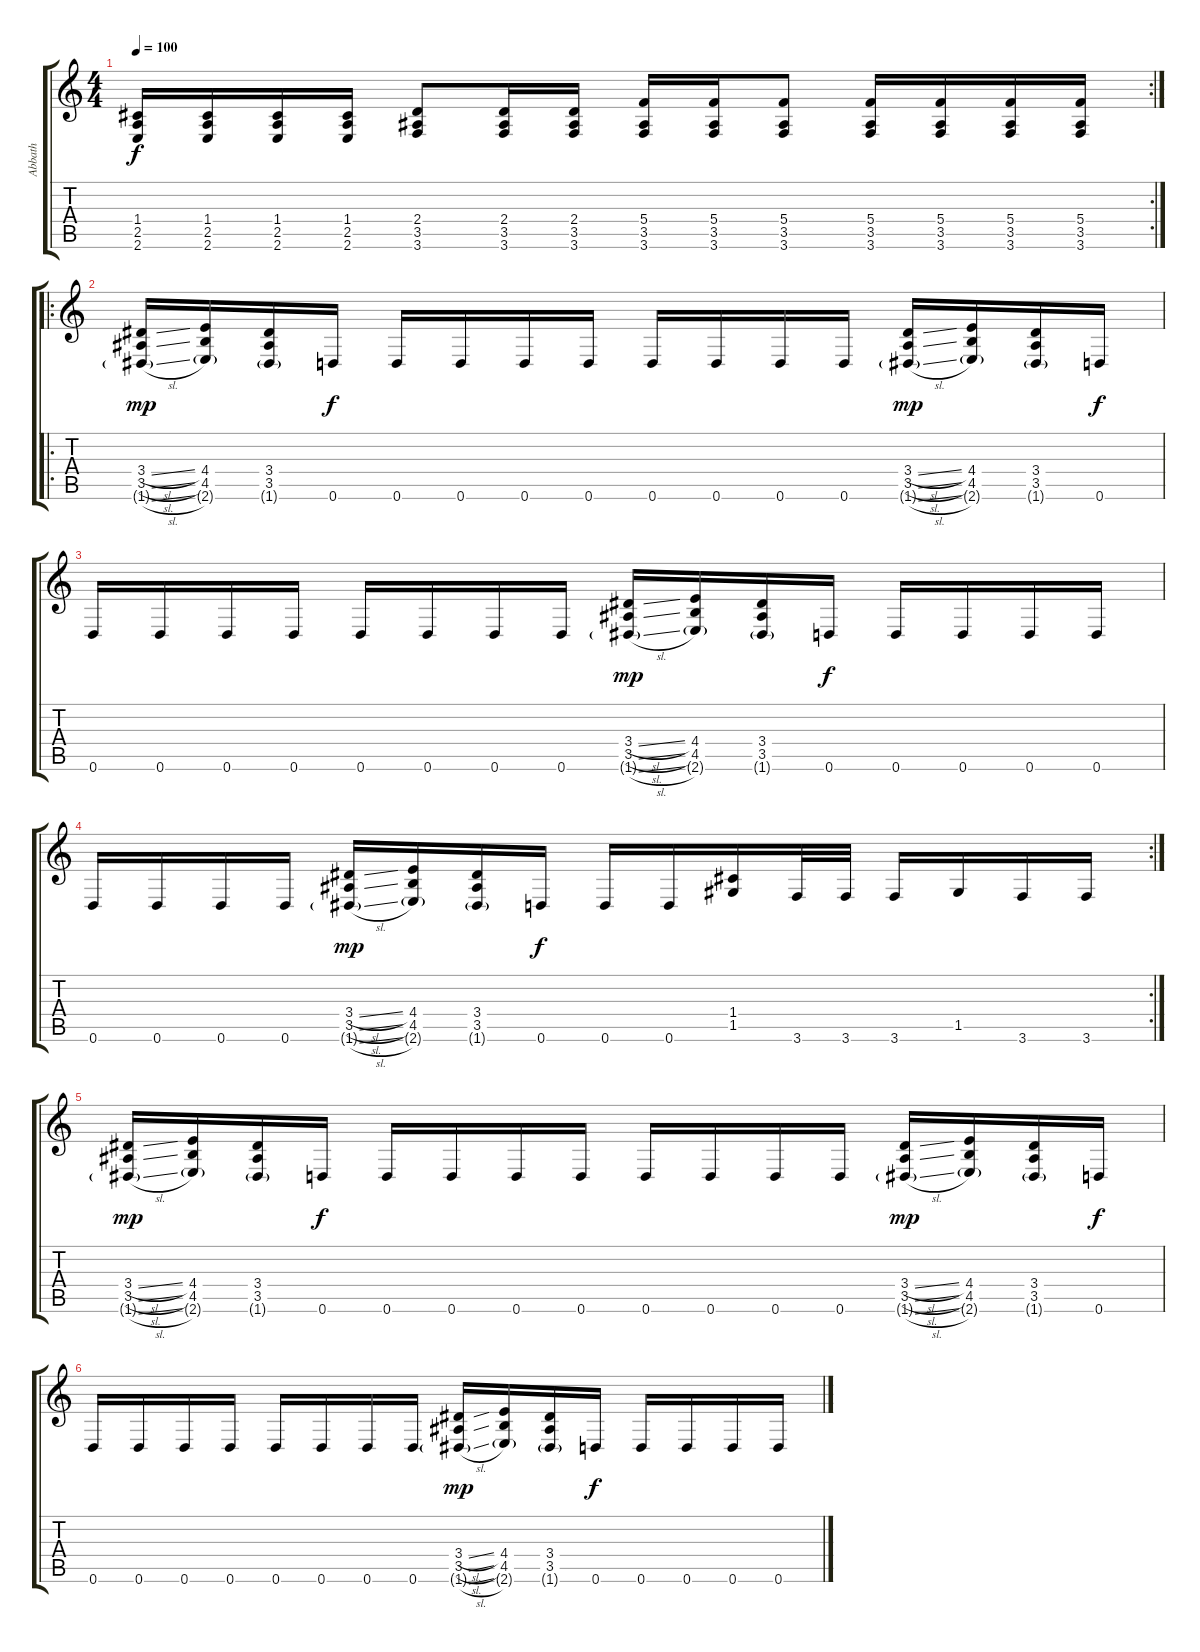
\track ("Abbath" "Abbath") {instrument distortionguitar}
\staff {score tabs}
\tuning (D4 A3 F3 C3 G2 D2) {hide}
\rc 2
\ts (4 4)
\tempo 100
\clef g2
\ks c
(1.4 2.5 2.6).16{dy f} (1.4 2.5 2.6).16 (1.4 2.5 2.6).16 (1.4 2.5 2.6).16 (2.4 3.5 3.6).8 (2.4 3.5 3.6).16 (2.4 3.5 3.6).16 (5.4 3.5 3.6).16 (5.4 3.5 3.6).16 (5.4 3.5 3.6).8 (5.4 3.5 3.6).16 (5.4 3.5 3.6).16 (5.4 3.5 3.6).16 (5.4 3.5 3.6).16 |
\ro
(3.4{sl} 3.5{sl} 1.6{sl g}).16{dy mp} (4.4 4.5 2.6{g}).16 (3.4 3.5 1.6{g}).16 0.6.16{dy f} 0.6.16 0.6.16 0.6.16 0.6.16 0.6.16 0.6.16 0.6.16 0.6.16 (3.4{sl} 3.5{sl} 1.6{sl g}).16{dy mp} (4.4 4.5 2.6{g}).16 (3.4 3.5 1.6{g}).16 0.6.16{dy f} |
0.6.16 0.6.16 0.6.16 0.6.16 0.6.16 0.6.16 0.6.16 0.6.16 (3.4{sl} 3.5{sl} 1.6{sl g}).16{dy mp} (4.4 4.5 2.6{g}).16 (3.4 3.5 1.6{g}).16 0.6.16{dy f} 0.6.16 0.6.16 0.6.16 0.6.16 |
\rc 2
0.6.16 0.6.16 0.6.16 0.6.16 (3.4{sl} 3.5{sl} 1.6{sl g}).16{dy mp} (4.4 4.5 2.6{g}).16 (3.4 3.5 1.6{g}).16 0.6.16{dy f} 0.6.16 0.6.16 (1.4 1.5).16 3.6.32 3.6.32 3.6.16 1.5.16 3.6.16 3.6.16 |
(3.4{sl} 3.5{sl} 1.6{sl g}).16{dy mp} (4.4 4.5 2.6{g}).16 (3.4 3.5 1.6{g}).16 0.6.16{dy f} 0.6.16 0.6.16 0.6.16 0.6.16 0.6.16 0.6.16 0.6.16 0.6.16 (3.4{sl} 3.5{sl} 1.6{sl g}).16{dy mp} (4.4 4.5 2.6{g}).16 (3.4 3.5 1.6{g}).16 0.6.16{dy f} |
0.6.16 0.6.16 0.6.16 0.6.16 0.6.16 0.6.16 0.6.16 0.6.16 (3.4{sl} 3.5{sl} 1.6{sl g}).16{dy mp} (4.4 4.5 2.6{g}).16 (3.4 3.5 1.6{g}).16 0.6.16{dy f} 0.6.16 0.6.16 0.6.16 0.6.16
